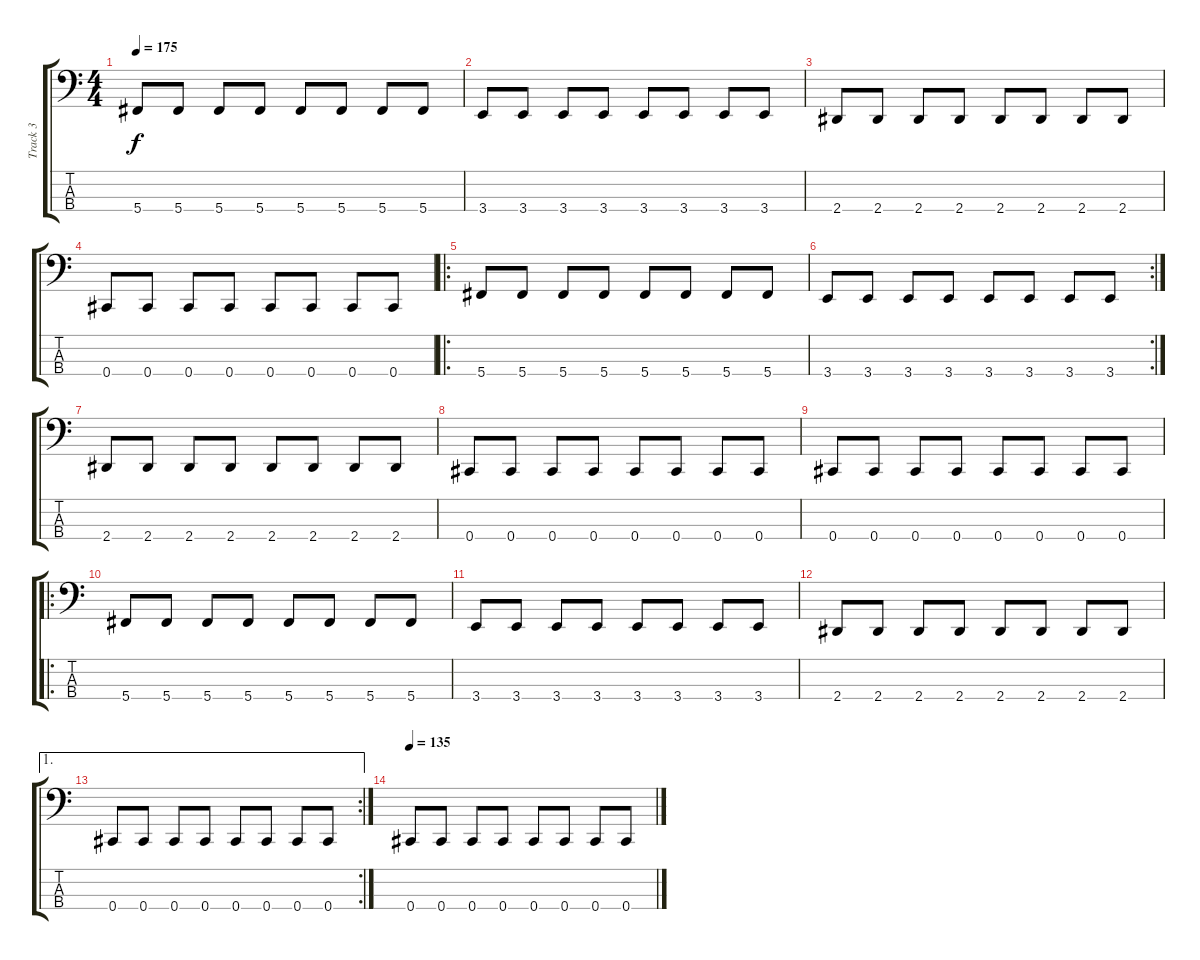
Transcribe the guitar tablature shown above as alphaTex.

\track ("Track 3" "Track 3") {instrument electricbassfinger}
\staff {score tabs}
\tuning (Gb2 Db2 Ab1 Db1) {hide}
\ts (4 4)
\tempo 175
\clef f4
\ks c
5.4.8{dy f} 5.4.8 5.4.8 5.4.8 5.4.8 5.4.8 5.4.8 5.4.8 |
3.4.8 3.4.8 3.4.8 3.4.8 3.4.8 3.4.8 3.4.8 3.4.8 |
2.4.8 2.4.8 2.4.8 2.4.8 2.4.8 2.4.8 2.4.8 2.4.8 |
0.4.8 0.4.8 0.4.8 0.4.8 0.4.8 0.4.8 0.4.8 0.4.8 |
\ro
5.4.8{volume 3} 5.4.8 5.4.8 5.4.8 5.4.8 5.4.8 5.4.8 5.4.8 |
\rc 2
3.4.8 3.4.8 3.4.8 3.4.8 3.4.8 3.4.8 3.4.8 3.4.8 |
2.4.8 2.4.8 2.4.8 2.4.8 2.4.8 2.4.8 2.4.8 2.4.8 |
0.4.8 0.4.8 0.4.8 0.4.8 0.4.8 0.4.8 0.4.8 0.4.8 |
0.4.8 0.4.8 0.4.8 0.4.8 0.4.8 0.4.8 0.4.8 0.4.8 |
\ro
5.4.8 5.4.8 5.4.8 5.4.8 5.4.8 5.4.8 5.4.8 5.4.8 |
3.4.8 3.4.8 3.4.8 3.4.8 3.4.8 3.4.8 3.4.8 3.4.8 |
2.4.8 2.4.8 2.4.8 2.4.8 2.4.8 2.4.8 2.4.8 2.4.8 |
\ae 1
\rc 2
0.4.8 0.4.8 0.4.8 0.4.8 0.4.8 0.4.8 0.4.8 0.4.8 |
\tempo 135
0.4.8 0.4.8 0.4.8 0.4.8 0.4.8 0.4.8 0.4.8 0.4.8
